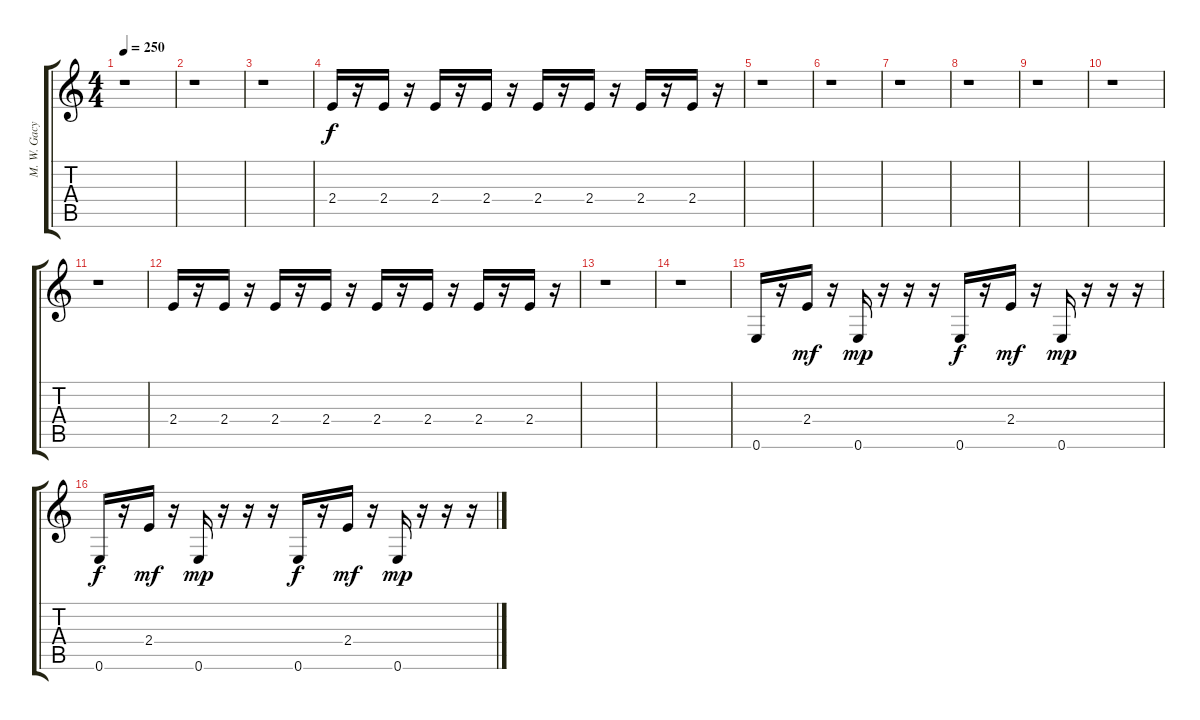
\track ("M. W. Gacy" "M. W. Gacy") {instrument synthbass1}
\staff {score tabs}
\tuning (E4 B3 G3 D3 A2 E2) {hide}
\ts (4 4)
\tempo 250
\clef g2
\ks c
r.1{dy mp} |
r.1 |
r.1 |
2.4.16{dy f} r.16 2.4.16 r.16 2.4.16 r.16 2.4.16 r.16 2.4.16 r.16 2.4.16 r.16 2.4.16 r.16 2.4.16 r.16 |
r.1 |
r.1 |
r.1 |
r.1 |
r.1 |
r.1 |
r.1 |
2.4.16 r.16 2.4.16 r.16 2.4.16 r.16 2.4.16 r.16 2.4.16 r.16 2.4.16 r.16 2.4.16 r.16 2.4.16 r.16 |
r.1 |
r.1 |
0.6.16 r.16 2.4.16{dy mf} r.16 0.6.16{dy mp} r.16 r.16 r.16 0.6.16{dy f} r.16 2.4.16{dy mf} r.16 0.6.16{dy mp} r.16 r.16 r.16 |
0.6.16{dy f} r.16 2.4.16{dy mf} r.16 0.6.16{dy mp} r.16 r.16 r.16 0.6.16{dy f} r.16 2.4.16{dy mf} r.16 0.6.16{dy mp} r.16 r.16 r.16
